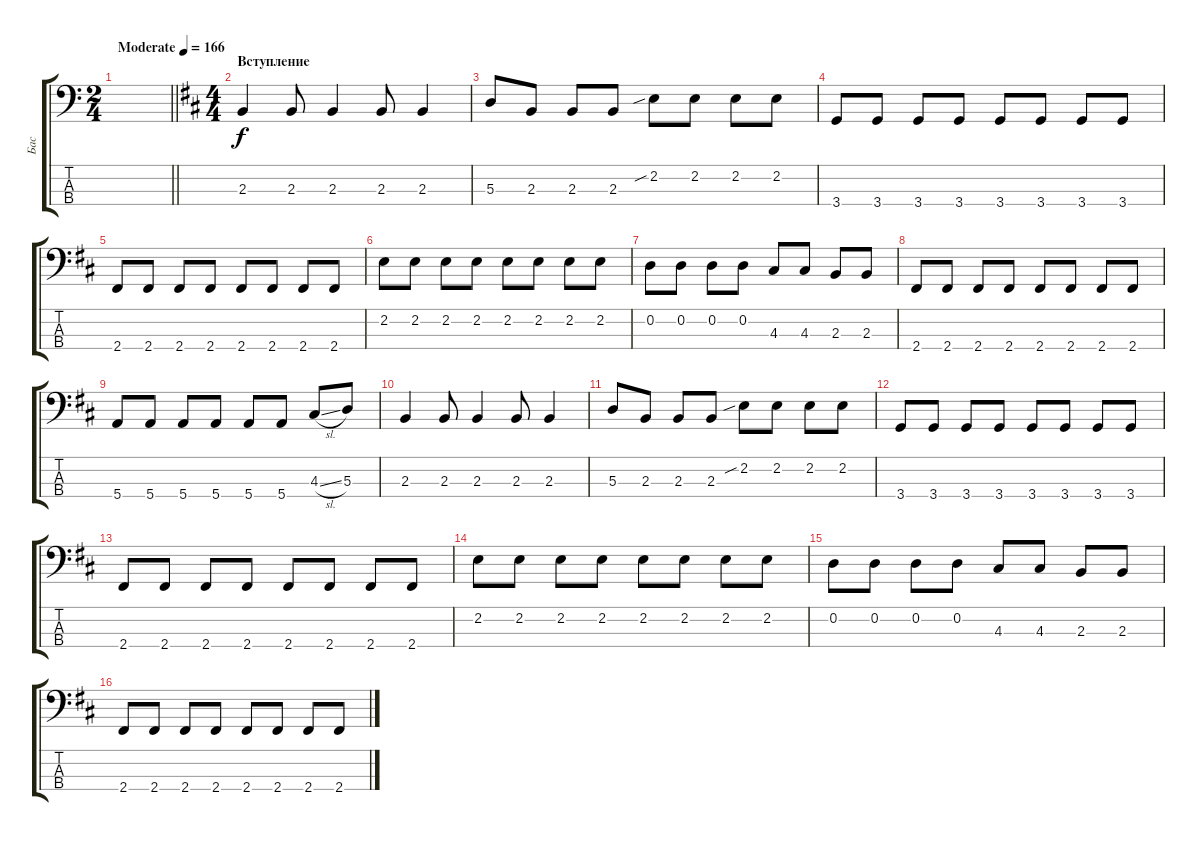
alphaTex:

\track ("Бас" "Бас") {instrument electricbassfinger}
\staff {score tabs}
\tuning (G2 D2 A1 E1) {hide}
\ts (2 4)
\tempo (166 "Moderate")
\clef f4
\barLineRight lightlight
\ks c
|
\ts (4 4)
\section ("" "Вступление")
\ks bminor
2.3.4 2.3.8 2.3.4 2.3.8 2.3.4 |
5.3.8 2.3.8 2.3.8 2.3.8 2.2{sib}.8 2.2.8 2.2.8 2.2.8 |
3.4.8 3.4.8 3.4.8 3.4.8 3.4.8 3.4.8 3.4.8 3.4.8 |
2.4.8 2.4.8 2.4.8 2.4.8 2.4.8 2.4.8 2.4.8 2.4.8 |
2.2.8 2.2.8 2.2.8 2.2.8 2.2.8 2.2.8 2.2.8 2.2.8 |
0.2.8 0.2.8 0.2.8 0.2.8 4.3.8 4.3.8 2.3.8 2.3.8 |
2.4.8 2.4.8 2.4.8 2.4.8 2.4.8 2.4.8 2.4.8 2.4.8 |
5.4.8 5.4.8 5.4.8 5.4.8 5.4.8 5.4.8 4.3{sl}.8 5.3.8 |
2.3.4 2.3.8 2.3.4 2.3.8 2.3.4 |
5.3.8 2.3.8 2.3.8 2.3.8 2.2{sib}.8 2.2.8 2.2.8 2.2.8 |
3.4.8 3.4.8 3.4.8 3.4.8 3.4.8 3.4.8 3.4.8 3.4.8 |
2.4.8 2.4.8 2.4.8 2.4.8 2.4.8 2.4.8 2.4.8 2.4.8 |
2.2.8 2.2.8 2.2.8 2.2.8 2.2.8 2.2.8 2.2.8 2.2.8 |
0.2.8 0.2.8 0.2.8 0.2.8 4.3.8 4.3.8 2.3.8 2.3.8 |
2.4.8 2.4.8 2.4.8 2.4.8 2.4.8 2.4.8 2.4.8 2.4.8
